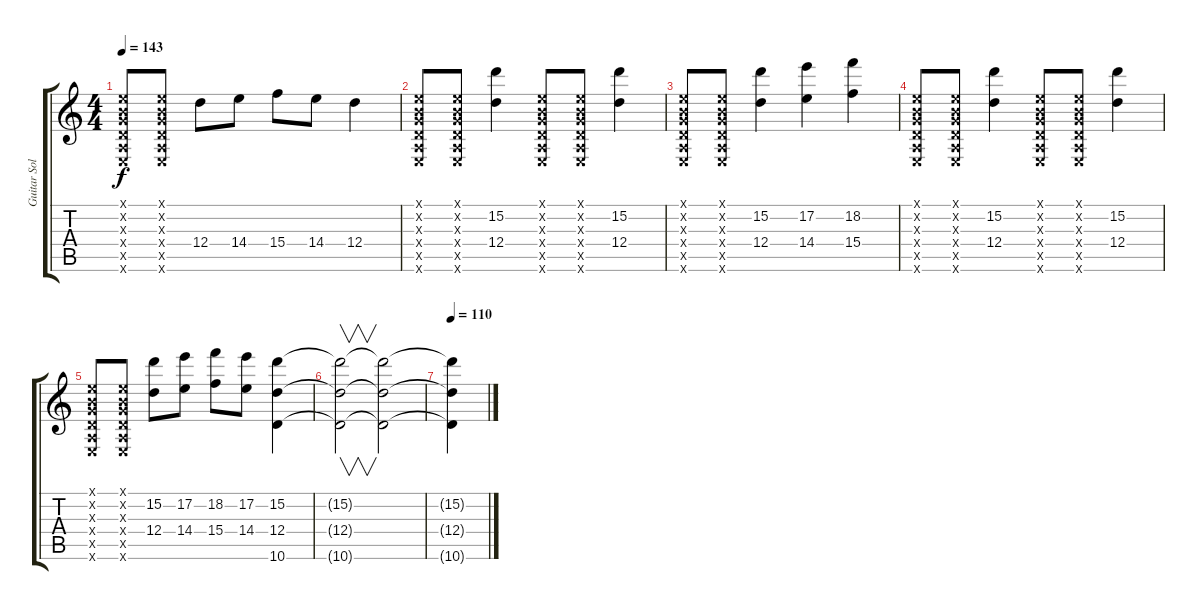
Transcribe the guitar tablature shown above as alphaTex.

\track ("Guitar Solo" "Guitar Sol") {instrument distortionguitar}
\staff {score tabs}
\tuning (E4 B3 G3 D3 A2 E2) {hide}
\ts (4 4)
\tempo 143
\clef g2
\ks c
(0.1{x} 0.2{x} 0.3{x} 0.4{x} 0.5{x} 0.6{x}).8{dy f} (0.1{x} 0.2{x} 0.3{x} 0.4{x} 0.5{x} 0.6{x}).8 12.4.8 14.4.8 15.4.8 14.4.8 12.4.4 |
(0.1{x} 0.2{x} 0.3{x} 0.4{x} 0.5{x} 0.6{x}).8 (0.1{x} 0.2{x} 0.3{x} 0.4{x} 0.5{x} 0.6{x}).8 (15.2 12.4).4 (0.1{x} 0.2{x} 0.3{x} 0.4{x} 0.5{x} 0.6{x}).8 (0.1{x} 0.2{x} 0.3{x} 0.4{x} 0.5{x} 0.6{x}).8 (15.2 12.4).4 |
(0.1{x} 0.2{x} 0.3{x} 0.4{x} 0.5{x} 0.6{x}).8 (0.1{x} 0.2{x} 0.3{x} 0.4{x} 0.5{x} 0.6{x}).8 (15.2 12.4).4 (17.2 14.4).4 (18.2 15.4).4 |
(0.1{x} 0.2{x} 0.3{x} 0.4{x} 0.5{x} 0.6{x}).8 (0.1{x} 0.2{x} 0.3{x} 0.4{x} 0.5{x} 0.6{x}).8 (15.2 12.4).4 (0.1{x} 0.2{x} 0.3{x} 0.4{x} 0.5{x} 0.6{x}).8 (0.1{x} 0.2{x} 0.3{x} 0.4{x} 0.5{x} 0.6{x}).8 (15.2 12.4).4 |
(0.1{x} 0.2{x} 0.3{x} 0.4{x} 0.5{x} 0.6{x}).8 (0.1{x} 0.2{x} 0.3{x} 0.4{x} 0.5{x} 0.6{x}).8 (15.2 12.4).8 (17.2 14.4).8 (18.2 15.4).8 (17.2 14.4).8 (15.2 12.4 10.6).4 |
(15.2{t} 12.4{t} 10.6{t}).2{v} (15.2{t} 12.4{t} 10.6{t}).2 |
\tempo 110
(15.2{t} 12.4{t} 10.6{t}).4
